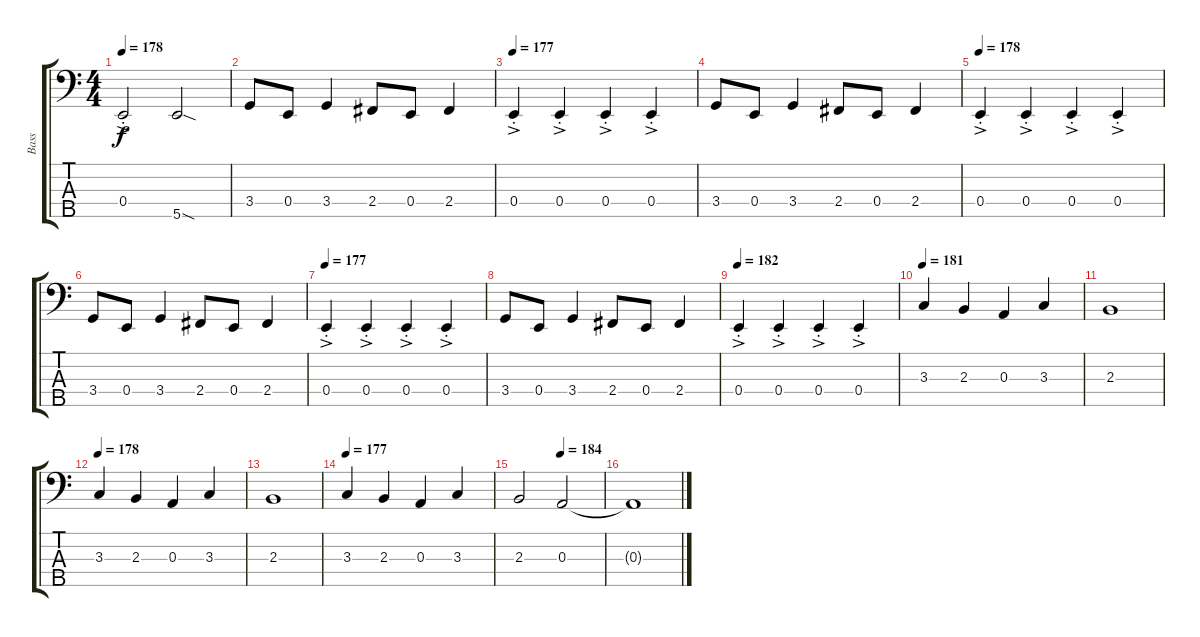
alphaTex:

\track ("Bass" "Bass") {instrument electricbasspick}
\staff {score tabs}
\tuning (G2 D2 A1 E1 B0) {hide}
\ts (4 4)
\tempo 178
\clef f4
\ks c
0.4{ac st}.2{dy f} 5.5{sod}.2 |
3.4.8 0.4.8 3.4.4 2.4.8 0.4.8 2.4.4 |
\tempo 177
0.4{ac st}.4 0.4{ac st}.4 0.4{ac st}.4 0.4{ac st}.4 |
3.4.8 0.4.8 3.4.4 2.4.8 0.4.8 2.4.4 |
\tempo 178
0.4{ac st}.4 0.4{ac st}.4 0.4{ac st}.4 0.4{ac st}.4 |
3.4.8 0.4.8 3.4.4 2.4.8 0.4.8 2.4.4 |
\tempo 177
0.4{ac st}.4 0.4{ac st}.4 0.4{ac st}.4 0.4{ac st}.4 |
3.4.8 0.4.8 3.4.4 2.4.8 0.4.8 2.4.4 |
\tempo 182
0.4{ac st}.4 0.4{ac st}.4 0.4{ac st}.4 0.4{ac st}.4 |
\tempo 181
3.3.4 2.3.4 0.3.4 3.3.4 |
2.3.1 |
\tempo 178
3.3.4 2.3.4 0.3.4 3.3.4 |
2.3.1 |
\tempo 177
3.3.4 2.3.4 0.3.4 3.3.4 |
\tempo (184 0.5)
2.3.2 0.3.2 |
0.3{t}.1
